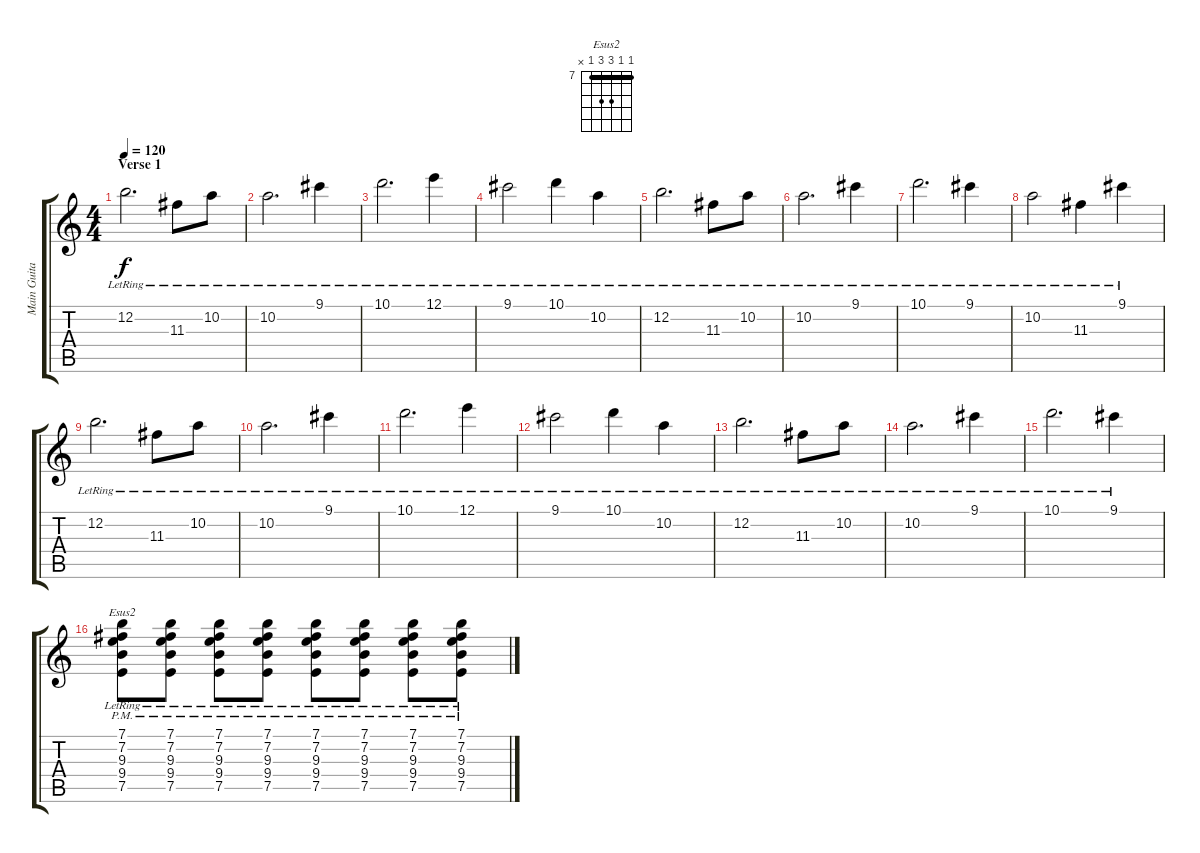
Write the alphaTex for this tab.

\track ("Main Guitar" "Main Guita") {instrument acousticguitarnylon}
\staff {score tabs}
\tuning (E4 B3 G3 D3 A2 E2) {hide}
\chord ("Esus2" 7 7 9 9 7 x) {firstfret 7 barre 7}
\ts (4 4)
\section ("" "Verse 1")
\tempo 120
\clef g2
\ks c
12.2{lr}.2{d dy f} 11.3{lr}.8 10.2{lr}.8 |
10.2{lr}.2{d} 9.1{lr}.4 |
10.1{lr}.2{d} 12.1{lr}.4 |
9.1{lr}.2 10.1{lr}.4 10.2{lr}.4 |
12.2{lr}.2{d} 11.3{lr}.8 10.2{lr}.8 |
10.2{lr}.2{d} 9.1{lr}.4 |
10.1{lr}.2{d} 9.1{lr}.4 |
10.2{lr}.2 11.3{lr}.4 9.1{lr}.4 |
12.2{lr}.2{d} 11.3{lr}.8 10.2{lr}.8 |
10.2{lr}.2{d} 9.1{lr}.4 |
10.1{lr}.2{d} 12.1{lr}.4 |
9.1{lr}.2 10.1{lr}.4 10.2{lr}.4 |
12.2{lr}.2{d} 11.3{lr}.8 10.2{lr}.8 |
10.2{lr}.2{d} 9.1{lr}.4 |
10.1{lr}.2{d} 9.1{lr}.4 |
(7.1{pm lr} 7.2{pm lr} 9.3{pm lr} 9.4{pm lr} 7.5{pm lr}).8{ch "Esus2"} (7.1{pm lr} 7.2{pm lr} 9.3{pm lr} 9.4{pm lr} 7.5{pm lr}).8 (7.1{pm lr} 7.2{pm lr} 9.3{pm lr} 9.4{pm lr} 7.5{pm lr}).8 (7.1{pm lr} 7.2{pm lr} 9.3{pm lr} 9.4{pm lr} 7.5{pm lr}).8 (7.1{pm lr} 7.2{pm lr} 9.3{pm lr} 9.4{pm lr} 7.5{pm lr}).8 (7.1{pm lr} 7.2{pm lr} 9.3{pm lr} 9.4{pm lr} 7.5{pm lr}).8 (7.1{pm lr} 7.2{pm lr} 9.3{pm lr} 9.4{pm lr} 7.5{pm lr}).8 (7.1{pm lr} 7.2{pm lr} 9.3{pm lr} 9.4{pm lr} 7.5{pm lr}).8
